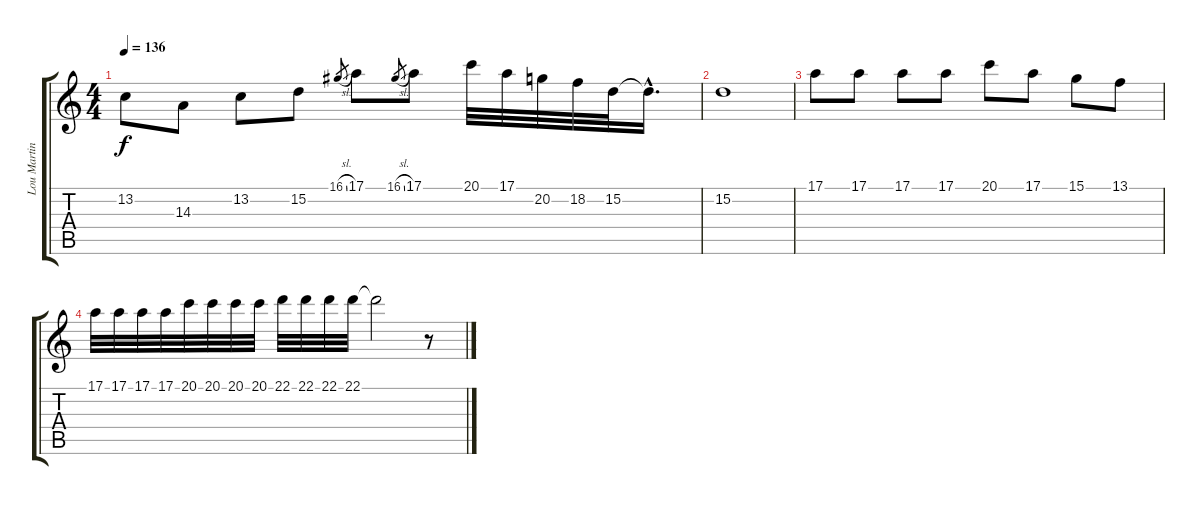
\track ("Lou Martin Piano" "Lou Martin") {instrument brightacousticpiano}
\staff {score tabs}
\tuning (E4 B3 G3 D3 A2 E2) {hide}
\ts (4 4)
\tempo 136
\clef g2
\ks c
13.2.8{dy f} 14.3.8 13.2.8 15.2.8 16.1{sl}.8{gr} 17.1.8 16.1{sl}.8{gr} 17.1.8 20.1.32 17.1.32 20.2.32 18.2.32 15.2.32 15.2{hac t}.16{d} |
15.2.1 |
17.1.8{volume 0} 17.1.8 17.1.8 17.1.8 20.1.8 17.1.8 15.1.8 13.1.8 |
17.1.32 17.1.32 17.1.32 17.1.32 20.1.32 20.1.32 20.1.32 20.1.32 22.1.32 22.1.32 22.1.32 22.1.32 22.1{t}.2 r.8
